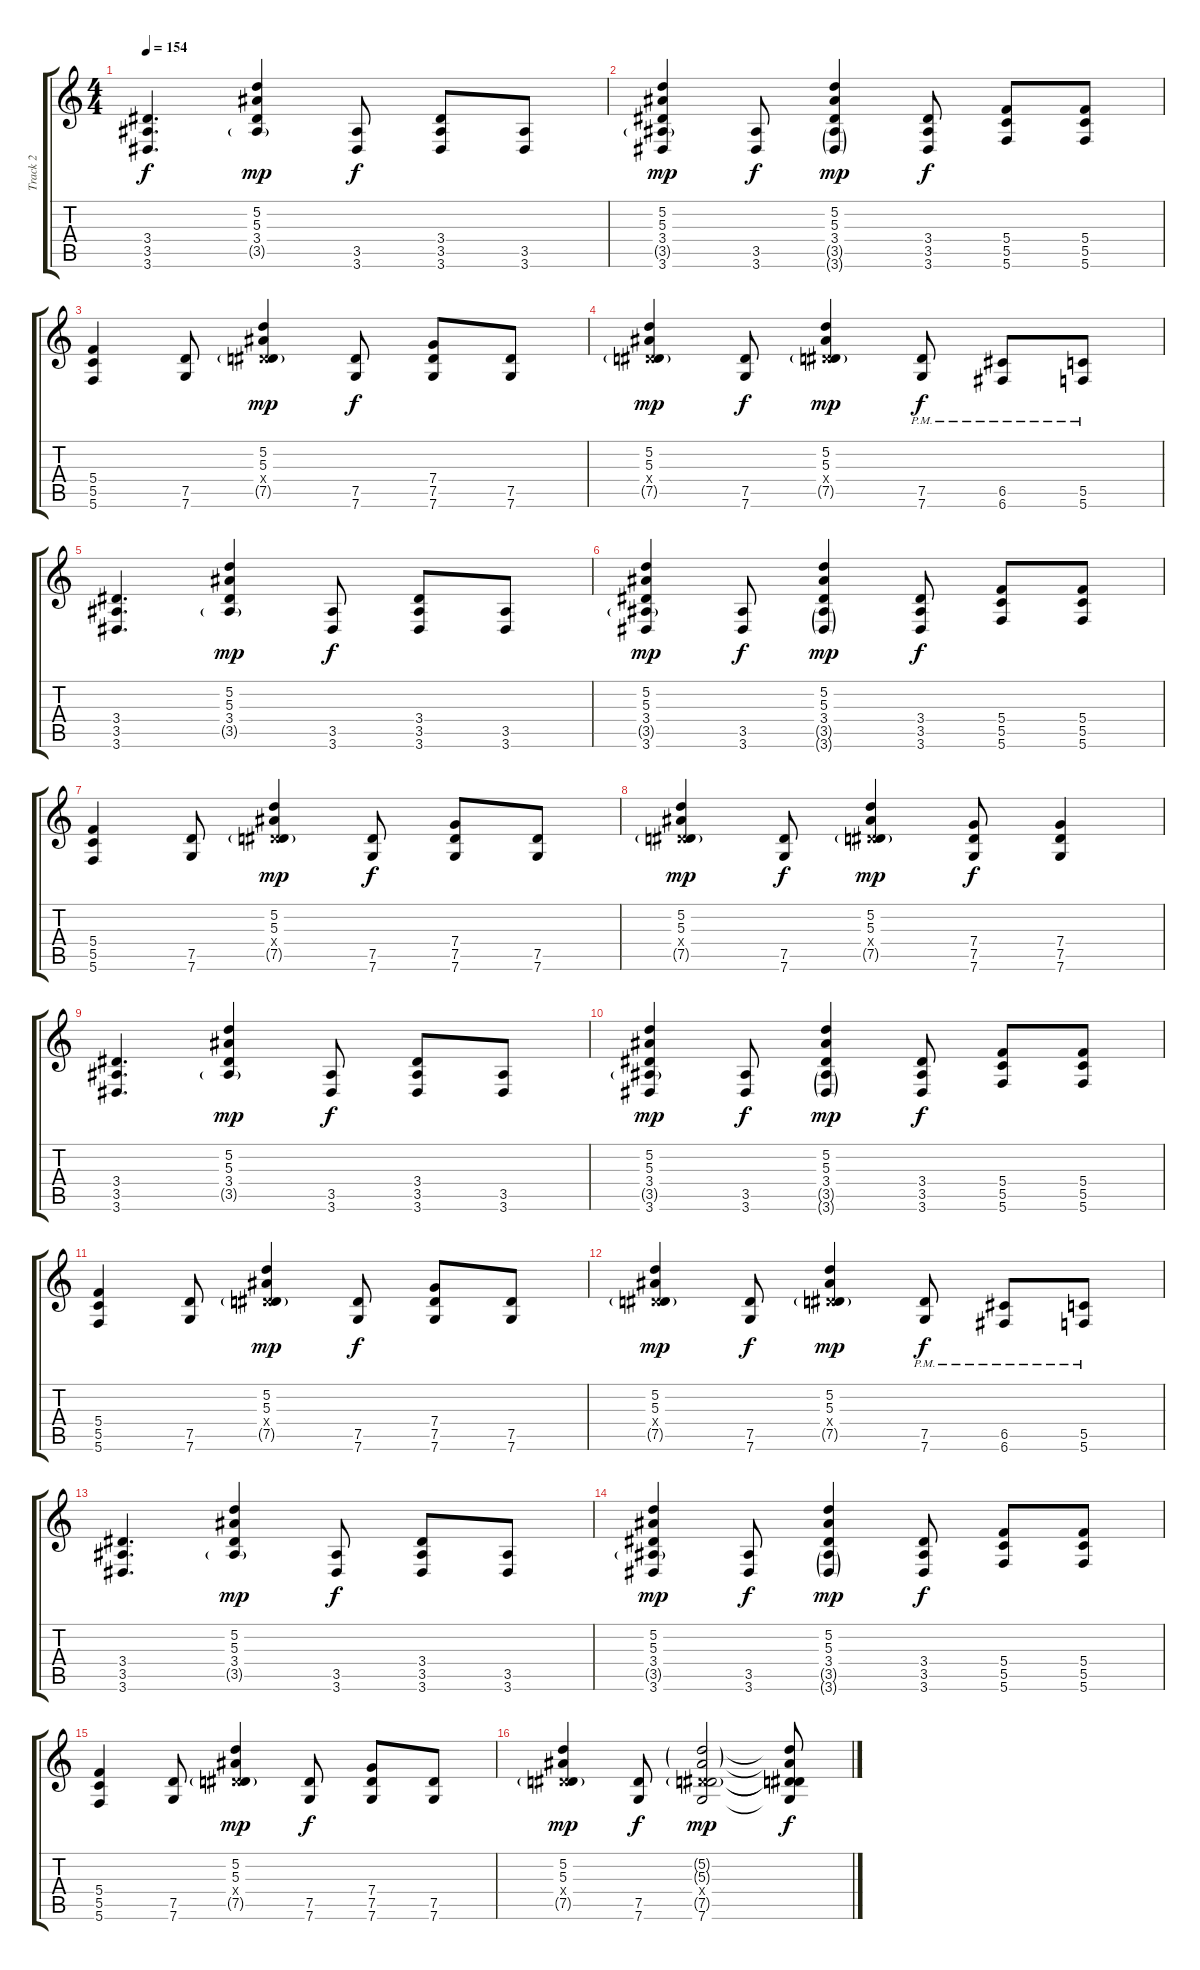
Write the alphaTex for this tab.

\track ("Track 2" "Track 2") {instrument distortionguitar}
\staff {score tabs}
\tuning (D4 A3 F3 C3 G2 C2) {hide}
\ts (4 4)
\tempo 154
\clef g2
\ks c
(3.4 3.5 3.6).4{d dy f} (5.2 5.3 3.4 3.5{g}).4{dy mp} (3.5 3.6).8{dy f} (3.4 3.5 3.6).8 (3.5 3.6).8 |
(5.2 5.3 3.4 3.5{g} 3.6).4{dy mp} (3.5 3.6).8{dy f} (5.2 5.3 3.4 3.5{g} 3.6{g}).4{dy mp} (3.4 3.5 3.6).8{dy f} (5.4 5.5 5.6).8 (5.4 5.5 5.6).8 |
(5.4 5.5 5.6).4 (7.5 7.6).8 (5.2 5.3 3.4{x} 7.5{g}).4{dy mp} (7.5 7.6).8{dy f} (7.4 7.5 7.6).8 (7.5 7.6).8 |
(5.2 5.3 3.4{x} 7.5{g}).4{dy mp} (7.5 7.6).8{dy f} (5.2 5.3 3.4{x} 7.5{g}).4{dy mp} (7.5{pm} 7.6{pm}).8{dy f} (6.5{pm} 6.6{pm}).8 (5.5{pm} 5.6{pm}).8 |
(3.4 3.5 3.6).4{d} (5.2 5.3 3.4 3.5{g}).4{dy mp} (3.5 3.6).8{dy f} (3.4 3.5 3.6).8 (3.5 3.6).8 |
(5.2 5.3 3.4 3.5{g} 3.6).4{dy mp} (3.5 3.6).8{dy f} (5.2 5.3 3.4 3.5{g} 3.6{g}).4{dy mp} (3.4 3.5 3.6).8{dy f} (5.4 5.5 5.6).8 (5.4 5.5 5.6).8 |
(5.4 5.5 5.6).4 (7.5 7.6).8 (5.2 5.3 3.4{x} 7.5{g}).4{dy mp} (7.5 7.6).8{dy f} (7.4 7.5 7.6).8 (7.5 7.6).8 |
(5.2 5.3 3.4{x} 7.5{g}).4{dy mp} (7.5 7.6).8{dy f} (5.2 5.3 3.4{x} 7.5{g}).4{dy mp} (7.4 7.5 7.6).8{dy f} (7.4 7.5 7.6).4 |
(3.4 3.5 3.6).4{d} (5.2 5.3 3.4 3.5{g}).4{dy mp} (3.5 3.6).8{dy f} (3.4 3.5 3.6).8 (3.5 3.6).8 |
(5.2 5.3 3.4 3.5{g} 3.6).4{dy mp} (3.5 3.6).8{dy f} (5.2 5.3 3.4 3.5{g} 3.6{g}).4{dy mp} (3.4 3.5 3.6).8{dy f} (5.4 5.5 5.6).8 (5.4 5.5 5.6).8 |
(5.4 5.5 5.6).4 (7.5 7.6).8 (5.2 5.3 3.4{x} 7.5{g}).4{dy mp} (7.5 7.6).8{dy f} (7.4 7.5 7.6).8 (7.5 7.6).8 |
(5.2 5.3 3.4{x} 7.5{g}).4{dy mp} (7.5 7.6).8{dy f} (5.2 5.3 3.4{x} 7.5{g}).4{dy mp} (7.5{pm} 7.6{pm}).8{dy f} (6.5{pm} 6.6{pm}).8 (5.5{pm} 5.6{pm}).8 |
(3.4 3.5 3.6).4{d} (5.2 5.3 3.4 3.5{g}).4{dy mp} (3.5 3.6).8{dy f} (3.4 3.5 3.6).8 (3.5 3.6).8 |
(5.2 5.3 3.4 3.5{g} 3.6).4{dy mp} (3.5 3.6).8{dy f} (5.2 5.3 3.4 3.5{g} 3.6{g}).4{dy mp} (3.4 3.5 3.6).8{dy f} (5.4 5.5 5.6).8 (5.4 5.5 5.6).8 |
(5.4 5.5 5.6).4 (7.5 7.6).8 (5.2 5.3 3.4{x} 7.5{g}).4{dy mp} (7.5 7.6).8{dy f} (7.4 7.5 7.6).8 (7.5 7.6).8 |
(5.2 5.3 3.4{x} 7.5{g}).4{dy mp} (7.5 7.6).8{dy f} (5.2{g} 5.3{g} 3.4{x} 7.5{g} 7.6).2{dy mp} (5.2{t} 5.3{t} 3.4{t} 7.5{t} 7.6{t}).8{dy f}
